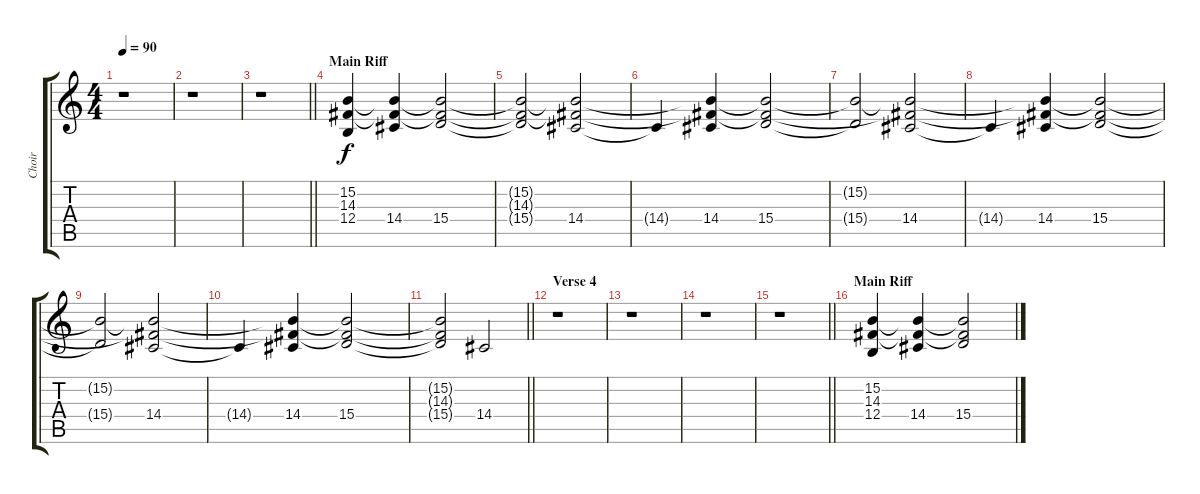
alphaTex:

\track ("Choir" "Choir") {instrument choiraahs}
\staff {score tabs}
\tuning (Db4 Ab3 E3 B2 Gb2 B1) {hide}
\ts (4 4)
\tempo 90
\clef g2
\ks c
r.1{dy f} |
r.1 |
\barLineRight lightlight
r.1 |
\section ("" "Main Riff")
(15.2 14.3 12.4).4 (15.2{t} 14.3{t} 14.4).4 (15.2{t} 14.3{t} 15.4).2 |
(15.2{t} 14.3{t} 15.4{t}).2 (15.2{t} 14.3{t} 14.4).2 |
14.4{t}.4 (15.2{t} 14.3{t} 14.4).4 (15.2{t} 14.3{t} 15.4).2 |
(15.2{t} 15.4{t}).2 (15.2{t} 14.3{t} 14.4).2 |
14.4{t}.4 (15.2{t} 14.3{t} 14.4).4 (15.2{t} 14.3{t} 15.4).2 |
(15.2{t} 15.4{t}).2 (15.2{t} 14.3{t} 14.4).2 |
14.4{t}.4 (15.2{t} 14.3{t} 14.4).4 (15.2{t} 14.3{t} 15.4).2 |
\barLineRight lightlight
(15.2{t} 14.3{t} 15.4{t}).2 14.4.2 |
\section ("" "Verse 4")
r.1 |
r.1 |
r.1 |
\barLineRight lightlight
r.1 |
\section ("" "Main Riff")
(15.2 14.3 12.4).4 (15.2{t} 14.3{t} 14.4).4 (15.2{t} 14.3{t} 15.4).2
